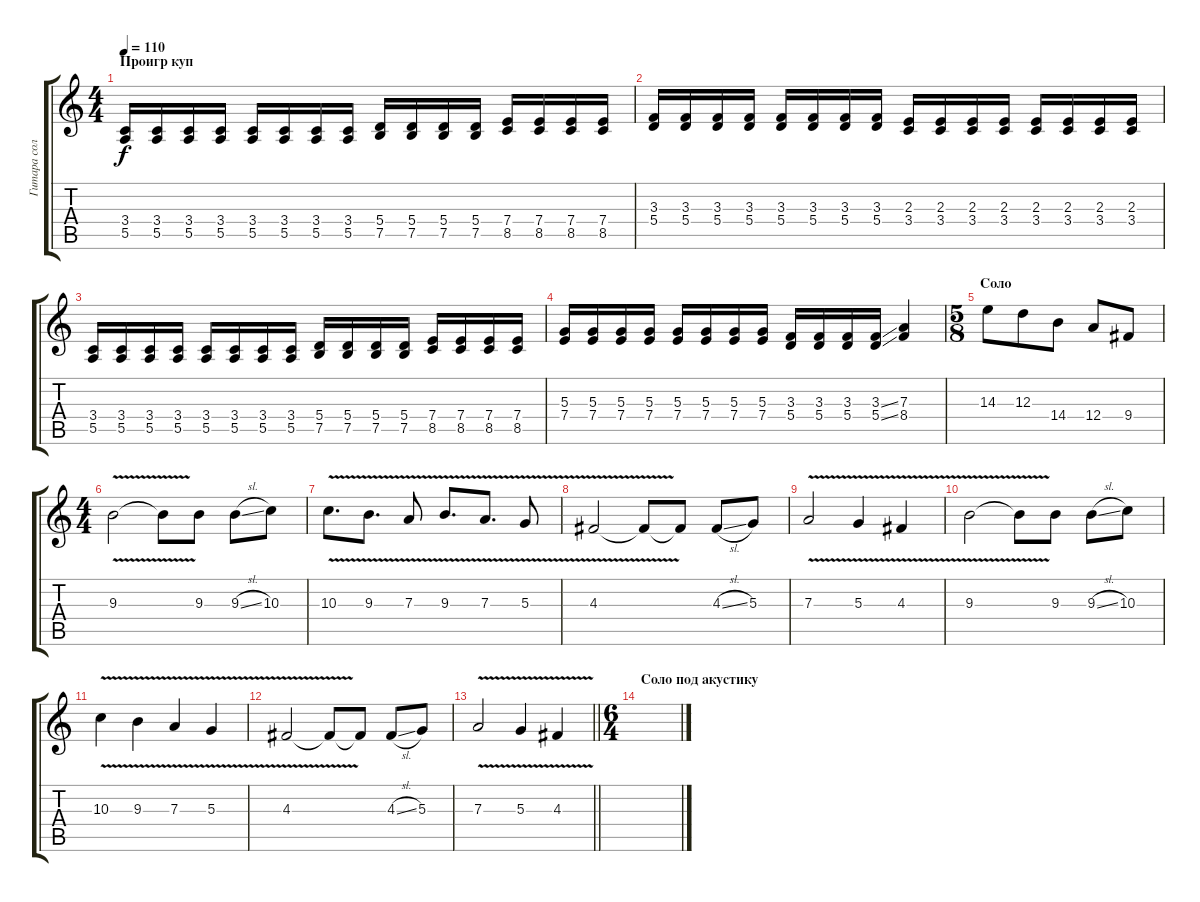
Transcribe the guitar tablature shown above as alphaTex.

\track ("Гитара соло Витя" "Гитара сол") {instrument distortionguitar}
\staff {score tabs}
\tuning (B3 Gb3 D3 A2 E2 B1) {hide}
\ts (4 4)
\section ("" "Проигр куп")
\tempo 110
\clef g2
\ks c
(3.4 5.5).16{dy f} (3.4 5.5).16 (3.4 5.5).16 (3.4 5.5).16 (3.4 5.5).16 (3.4 5.5).16 (3.4 5.5).16 (3.4 5.5).16 (5.4 7.5).16 (5.4 7.5).16 (5.4 7.5).16 (5.4 7.5).16 (7.4 8.5).16 (7.4 8.5).16 (7.4 8.5).16 (7.4 8.5).16 |
(3.3 5.4).16 (3.3 5.4).16 (3.3 5.4).16 (3.3 5.4).16 (3.3 5.4).16 (3.3 5.4).16 (3.3 5.4).16 (3.3 5.4).16 (2.3 3.4).16 (2.3 3.4).16 (2.3 3.4).16 (2.3 3.4).16 (2.3 3.4).16 (2.3 3.4).16 (2.3 3.4).16 (2.3 3.4).16 |
(3.4 5.5).16 (3.4 5.5).16 (3.4 5.5).16 (3.4 5.5).16 (3.4 5.5).16 (3.4 5.5).16 (3.4 5.5).16 (3.4 5.5).16 (5.4 7.5).16 (5.4 7.5).16 (5.4 7.5).16 (5.4 7.5).16 (7.4 8.5).16 (7.4 8.5).16 (7.4 8.5).16 (7.4 8.5).16 |
(5.3 7.4).16 (5.3 7.4).16 (5.3 7.4).16 (5.3 7.4).16 (5.3 7.4).16 (5.3 7.4).16 (5.3 7.4).16 (5.3 7.4).16 (3.3 5.4).16 (3.3 5.4).16 (3.3 5.4).16 (3.3{ss} 5.4{ss}).16 (7.3 8.4).4 |
\ts (5 8)
\section ("" "Соло")
14.3.8 12.3.8 14.4.8 12.4.8 9.4.8 |
\ts (4 4)
9.3{v}.2{volume 16 balance 8} 9.3{t}.8 9.3.8 9.3{sl}.8 10.3.8 |
10.3{v}.8{d} 9.3{v}.8{d} 7.3{v}.8 9.3{v}.8{d} 7.3{v}.8{d} 5.3{v}.8 |
4.3{v}.2 4.3{t}.8 4.3{t}.8 4.3{sl}.8 5.3.8 |
7.3{v}.2 5.3{v}.4 4.3{v}.4 |
9.3{v}.2{volume 16 balance 8} 9.3{t}.8 9.3.8 9.3{sl}.8 10.3.8 |
10.3{v}.4 9.3{v}.4 7.3{v}.4 5.3{v}.4 |
4.3{v}.2 4.3{t}.8 4.3{t}.8 4.3{sl}.8 5.3.8 |
\barLineRight lightlight
7.3{v}.2 5.3{v}.4 4.3{v}.4 |
\ts (6 4)
\section ("" "Соло под акустику")
